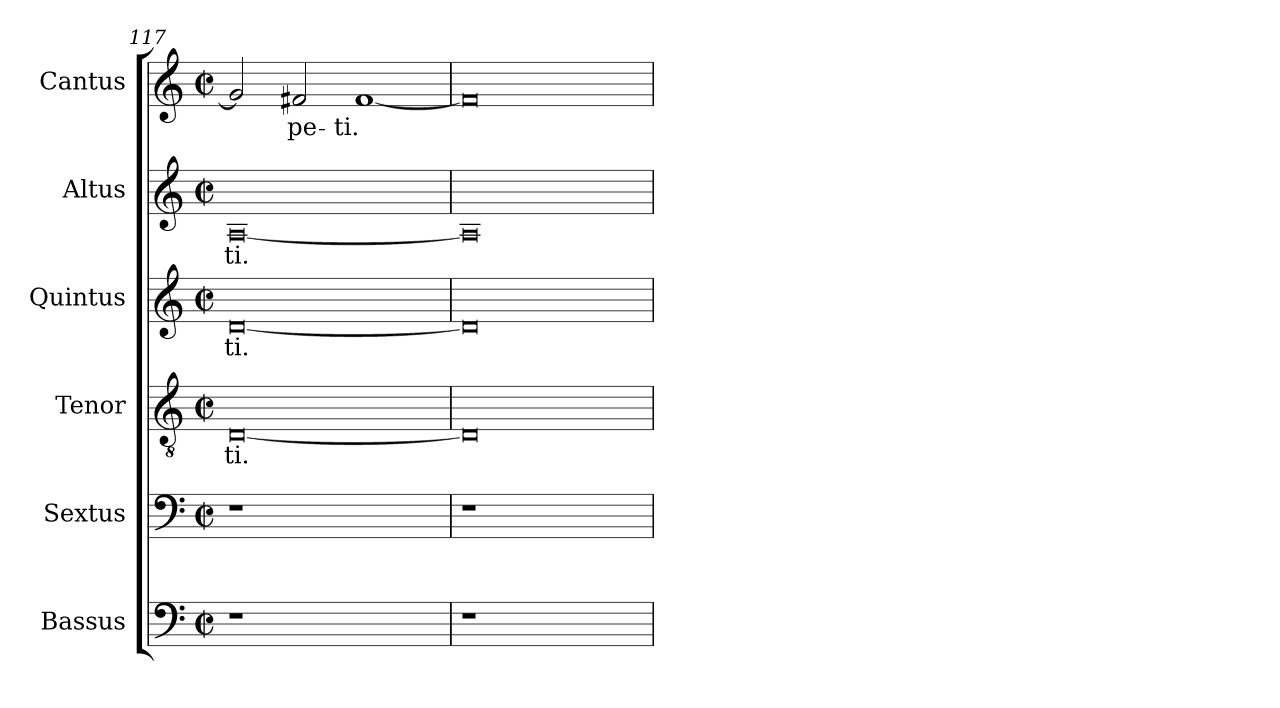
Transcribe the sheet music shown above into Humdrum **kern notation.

**kern	**kern	**kern	**text	**kern	**text	**kern	**text	**kern	**text
*part6	*part5	*part4	*part4	*part3	*part3	*part2	*part2	*part1	*part1
*staff6	*staff5	*staff4	*staff4	*staff3	*staff3	*staff2	*staff2	*staff1	*staff1
*I"Bassus	*I"Sextus	*I"Tenor	*	*I"Quintus	*	*I"Altus	*	*I"Cantus	*
*I'Bassus	*I'Sextus	*I'Tenor	*	*I'Quintus	*	*I'Altus	*	*I'Cantus	*
*clefF4	*clefF4	*clefGv2	*	*clefG2	*	*clefG2	*	*clefG2	*
*k[]	*k[]	*k[]	*	*k[]	*	*k[]	*	*k[]	*
*C:	*C:	*C:	*	*C:	*	*C:	*	*C:	*
*M2/2	*M2/2	*M2/2	*	*M2/2	*	*M2/2	*	*M2/2	*
*met(c|)	*met(c|)	*met(c|)	*	*met(c|)	*	*met(c|)	*	*met(c|)	*
=117	=117	=117	=117	=117	=117	=117	=117	=117	=117
!	!	!	!LO:LY:b:cj	!	!LO:LY:b:cj	!	!LO:LY:b:cj	!	!LO:LY:b:cj
1r	1r	[<0D	ti.	[<0d	ti.	[<0A	ti.	2g/]	--
!	!	!	!	!	!	!	!	!	!LO:LY:b:cj
.	.	.	.	.	.	.	.	2f#X/	-pe-
!	!	!	!	!	!	!	!	!	!LO:LY:b:cj
1ryy	1ryy	.	.	.	.	.	.	[<1f#	-ti.
=118	=118	=118	=118	=118	=118	=118	=118	=118	=118
!	!	!	!LO:LY:b:cj	!	!LO:LY:b:cj	!	!LO:LY:b:cj	!	!LO:LY:b:cj
1r	1r	0D]	.	0d]	.	0A]	.	0f#]	.
1ryy	1ryy	.	.	.	.	.	.	.	.
=!	=!	=!	=!	=!	=!	=!	=!	=!	=!
*-	*-	*-	*-	*-	*-	*-	*-	*-	*-
